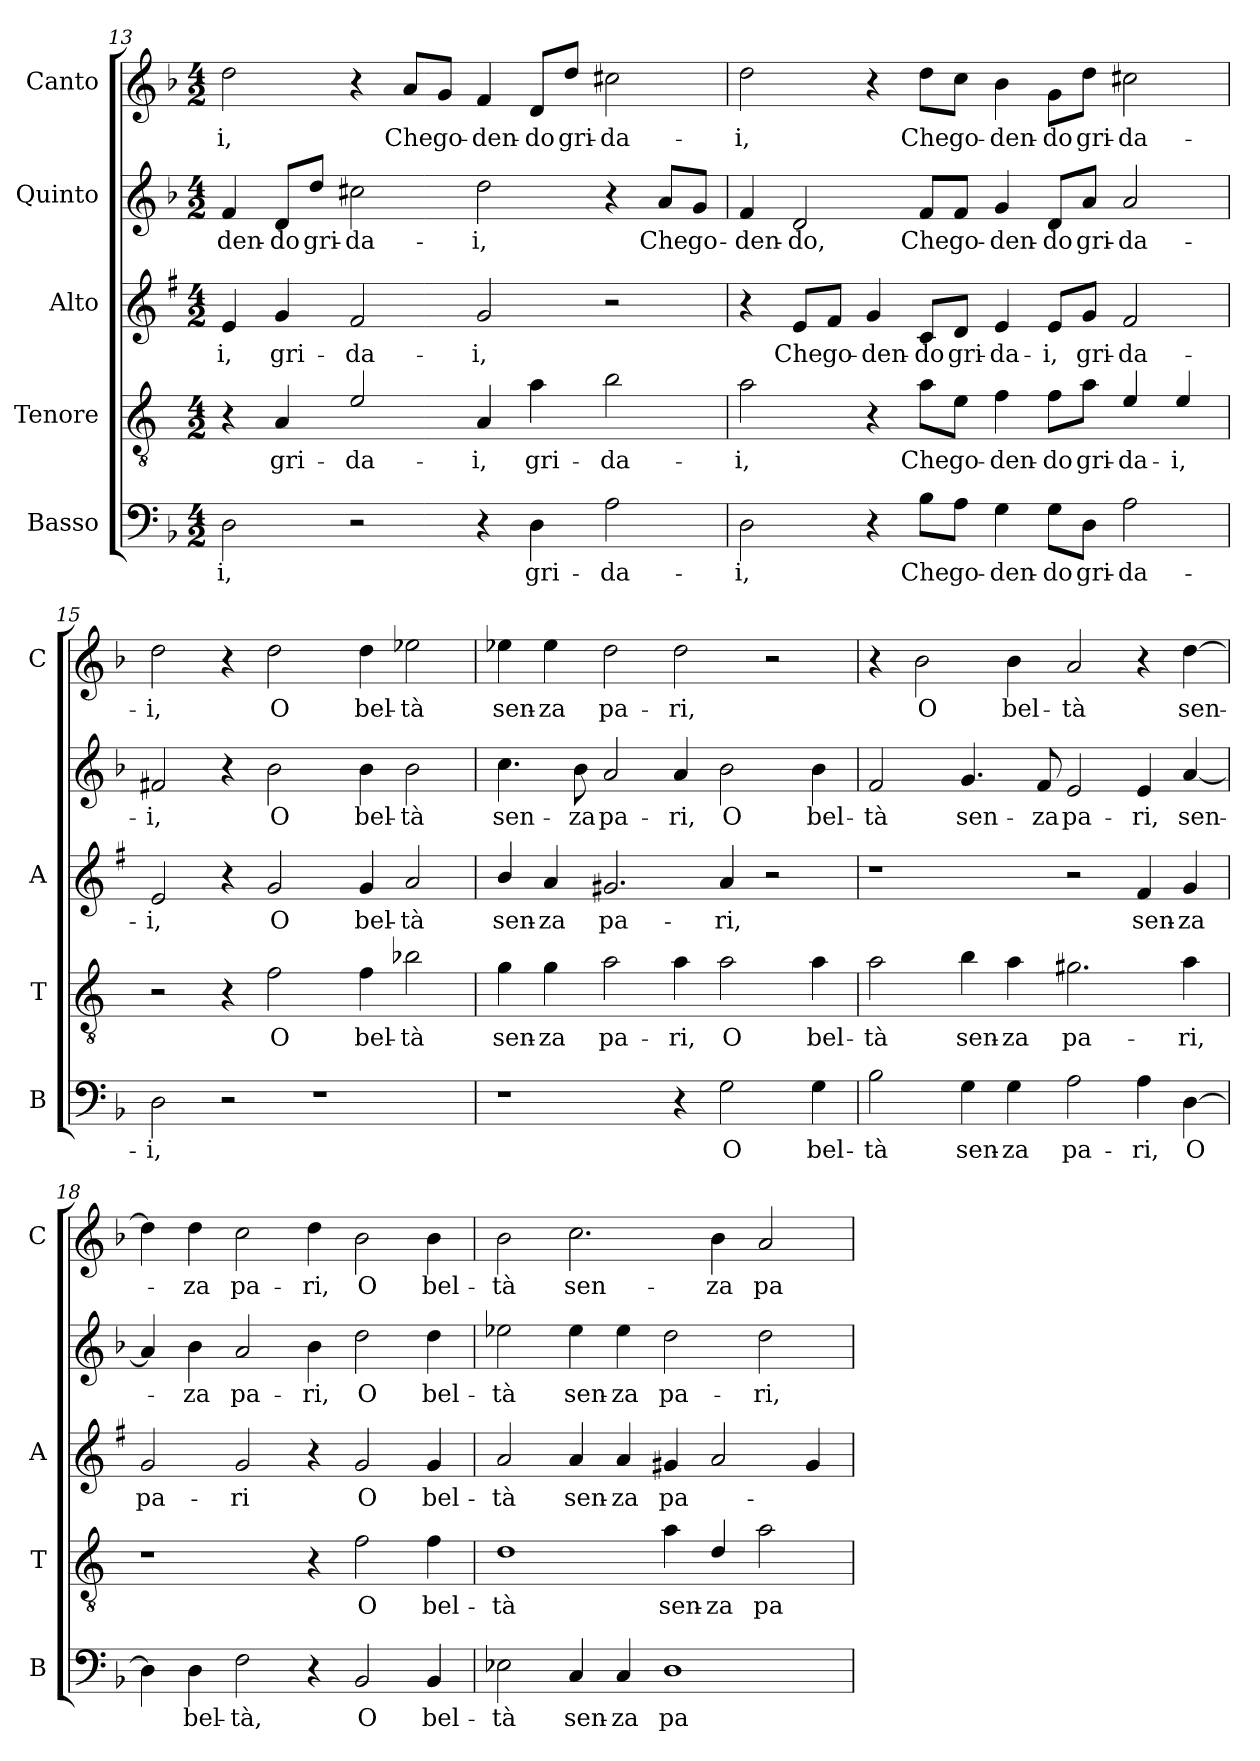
**kern	**text	**kern	**text	**kern	**text	**kern	**text	**kern	**text
*part5	*part5	*part4	*part4	*part3	*part3	*part2	*part2	*part1	*part1
*staff5	*staff5	*staff4	*staff4	*staff3	*staff3	*staff2	*staff2	*staff1	*staff1
*I"Basso	*	*I"Tenore	*	*I"Alto	*	*I"Quinto	*	*I"Canto	*
*I'B	*	*I'T	*	*I'A	*	*	*	*I'C	*
!!LO:LB:g=z
*clefF4	*	*clefGv2	*	*clefG2	*	*clefG2	*	*clefG2	*
*	*	*ITrd4c7	*	*ITrd1c2	*	*	*	*	*
*k[b-]	*	*k[b-]	*	*k[b-]	*	*k[b-]	*	*k[b-]	*
*F:	*	*F:	*	*F:	*	*F:	*	*F:	*
*M4/2	*	*M4/2	*	*M4/2	*	*M4/2	*	*M4/2	*
=13	=13	=13	=13	=13	=13	=13	=13	=13	=13
!	!LO:LY:b	!	!	!	!LO:LY:b	!	!LO:LY:b	!	!LO:LY:b
2D\	-i,	4r	.	4d/	-i,	4f/	-den-	2dd\	-i,
!	!	!	!LO:LY:b	!	!LO:LY:b	!	!LO:LY:b	!	!
.	.	4D/	gri-	4f/	gri-	8d/L	-do	.	.
!	!	!	!	!	!	!	!LO:LY:b	!	!
.	.	.	.	.	.	8dd/J	gri-	.	.
!	!	!	!LO:LY:b	!	!LO:LY:b	!	!LO:LY:b	!	!
2r	.	2A/	-da-	2e/	-da-	2cc#X\	-da-	4r	.
!	!	!	!	!	!	!	!	!	!LO:LY:b
.	.	.	.	.	.	.	.	8a/L	Che
!	!	!	!	!	!	!	!	!	!LO:LY:b
.	.	.	.	.	.	.	.	8g/J	go-
!	!	!	!LO:LY:b	!	!LO:LY:b	!	!LO:LY:b	!	!LO:LY:b
4r	.	4D/	-i,	2f/	-i,	2dd\	-i,	4f/	-den-
!	!LO:LY:b	!	!LO:LY:b	!	!	!	!	!	!LO:LY:b
4D\	gri-	4d\	gri-	.	.	.	.	8d/L	-do
!	!	!	!	!	!	!	!	!	!LO:LY:b
.	.	.	.	.	.	.	.	8dd/J	gri-
!	!LO:LY:b	!	!LO:LY:b	!	!	!	!	!	!LO:LY:b
2A\	-da-	2e\	-da-	2r	.	4r	.	2cc#X\	-da-
!	!	!	!	!	!	!	!LO:LY:b	!	!
.	.	.	.	.	.	8a/L	Che	.	.
!	!	!	!	!	!	!	!LO:LY:b	!	!
.	.	.	.	.	.	8g/J	go-	.	.
=14	=14	=14	=14	=14	=14	=14	=14	=14	=14
!	!LO:LY:b	!	!LO:LY:b	!	!	!	!LO:LY:b	!	!LO:LY:b
2D\	-i,	2d\	-i,	4r	.	4f/	-den-	2dd\	-i,
!	!	!	!	!	!LO:LY:b	!	!LO:LY:b	!	!
.	.	.	.	8d/L	Che	2d/	-do,	.	.
!	!	!	!	!	!LO:LY:b	!	!	!	!
.	.	.	.	8e/J	go-	.	.	.	.
!	!	!	!	!	!LO:LY:b	!	!	!	!
4r	.	4r	.	4f/	-den-	.	.	4r	.
!	!LO:LY:b	!	!LO:LY:b	!	!LO:LY:b	!	!LO:LY:b	!	!LO:LY:b
8B-\L	Che	8d\L	Che	8B-/L	-do	8f/L	Che	8dd\L	Che
!	!LO:LY:b	!	!LO:LY:b	!	!LO:LY:b	!	!LO:LY:b	!	!LO:LY:b
8A\J	go-	8A\J	go-	8c/J	gri-	8f/J	go-	8cc\J	go-
!	!LO:LY:b	!	!LO:LY:b	!	!LO:LY:b	!	!LO:LY:b	!	!LO:LY:b
4G\	-den-	4B-\	-den-	4d/	-da-	4g/	-den-	4b-\	-den-
!	!LO:LY:b	!	!LO:LY:b	!	!LO:LY:b	!	!LO:LY:b	!	!LO:LY:b
8G\L	-do	8B-\L	-do	8d/L	-i,	8d/L	-do	8g\L	-do
!	!LO:LY:b	!	!LO:LY:b	!	!LO:LY:b	!	!LO:LY:b	!	!LO:LY:b
8D\J	gri-	8d\J	gri-	8f/J	gri-	8a/J	gri-	8dd\J	gri-
!	!LO:LY:b	!	!LO:LY:b	!	!LO:LY:b	!	!LO:LY:b	!	!LO:LY:b
2A\	-da-	4A/	-da-	2e/	-da-	2a/	-da-	2cc#X\	-da-
!	!	!	!LO:LY:b	!	!	!	!	!	!
.	.	4A/	-i,	.	.	.	.	.	.
=15	=15	=15	=15	=15	=15	=15	=15	=15	=15
!	!LO:LY:b	!	!	!	!LO:LY:b	!	!LO:LY:b	!	!LO:LY:b
2D\	-i,	2r	.	2d/	-i,	2f#X/	-i,	2dd\	-i,
2r	.	4r	.	4r	.	4r	.	4r	.
!	!	!	!LO:LY:b	!	!LO:LY:b	!	!LO:LY:b	!	!LO:LY:b
.	.	2B-\	O	2f/	O	2b-\	O	2dd\	O
1r	.	.	.	.	.	.	.	.	.
!	!	!	!LO:LY:b	!	!LO:LY:b	!	!LO:LY:b	!	!LO:LY:b
.	.	4B-\	bel-	4f/	bel-	4b-\	bel-	4dd\	bel-
!	!	!	!LO:LY:b	!	!LO:LY:b	!	!LO:LY:b	!	!LO:LY:b
.	.	2e-X\	-tà	2g/	-tà	2b-\	-tà	2ee-X\	-tà
!!LO:PB:g=z
=16	=16	=16	=16	=16	=16	=16	=16	=16	=16
!	!	!	!LO:LY:b	!	!LO:LY:b	!	!LO:LY:b	!	!LO:LY:b
1r	.	4c\	sen-	4a/	sen-	4.cc\	sen-	4ee-X\	sen-
!	!	!	!LO:LY:b	!	!LO:LY:b	!	!	!	!LO:LY:b
.	.	4c\	-za	4g/	-za	.	.	4ee-\	-za
!	!	!	!	!	!	!	!LO:LY:b	!	!
.	.	.	.	.	.	8b-\	-za	.	.
!	!	!	!LO:LY:b	!	!LO:LY:b	!	!LO:LY:b	!	!LO:LY:b
.	.	2d\	pa-	2.f#X/	pa-	2a/	pa-	2dd\	pa-
!	!	!	!LO:LY:b	!	!	!	!LO:LY:b	!	!LO:LY:b
4r	.	4d\	-ri,	.	.	4a/	-ri,	2dd\	-ri,
!	!LO:LY:b	!	!LO:LY:b	!	!LO:LY:b	!	!LO:LY:b	!	!
2G\	O	2d\	O	4g/	-ri,	2b-\	O	.	.
.	.	.	.	2r	.	.	.	2r	.
!	!LO:LY:b	!	!LO:LY:b	!	!	!	!LO:LY:b	!	!
4G\	bel-	4d\	bel-	.	.	4b-\	bel-	.	.
=17	=17	=17	=17	=17	=17	=17	=17	=17	=17
!	!LO:LY:b	!	!LO:LY:b	!	!	!	!LO:LY:b	!	!
2B-\	-tà	2d\	-tà	1r	.	2f/	-tà	4r	.
!	!	!	!	!	!	!	!	!	!LO:LY:b
.	.	.	.	.	.	.	.	2b-\	O
!	!LO:LY:b	!	!LO:LY:b	!	!	!	!LO:LY:b	!	!
4G\	sen-	4e\	sen-	.	.	4.g/	sen-	.	.
!	!LO:LY:b	!	!LO:LY:b	!	!	!	!	!	!LO:LY:b
4G\	-za	4d\	-za	.	.	.	.	4b-\	bel-
!	!	!	!	!	!	!	!LO:LY:b	!	!
.	.	.	.	.	.	8f/	-za	.	.
!	!LO:LY:b	!	!LO:LY:b	!	!	!	!LO:LY:b	!	!LO:LY:b
2A\	pa-	2.c#X\	pa-	2r	.	2e/	pa-	2a/	-tà
!	!LO:LY:b	!	!	!	!LO:LY:b	!	!LO:LY:b	!	!
4A\	-ri,	.	.	4e/	sen-	4e/	-ri,	4r	.
!	!LO:LY:b	!	!LO:LY:b	!	!LO:LY:b	!	!LO:LY:b	!	!LO:LY:b
[4D\	O	4d\	-ri,	4f/	-za	[4a/	sen-	[4dd\	sen-
=18	=18	=18	=18	=18	=18	=18	=18	=18	=18
!	!	!	!	!	!LO:LY:b	!	!	!	!
4D\]	.	1r	.	2f/	pa-	4a/]	.	4dd\]	.
!	!LO:LY:b	!	!	!	!	!	!LO:LY:b	!	!LO:LY:b
4D\	bel-	.	.	.	.	4b-\	-za	4dd\	-za
!	!LO:LY:b	!	!	!	!LO:LY:b	!	!LO:LY:b	!	!LO:LY:b
2F\	-tà,	.	.	2f/	-ri	2a/	pa-	2cc\	pa-
!	!	!	!	!	!	!	!LO:LY:b	!	!LO:LY:b
4r	.	4r	.	4r	.	4b-\	-ri,	4dd\	-ri,
!	!LO:LY:b	!	!LO:LY:b	!	!LO:LY:b	!	!LO:LY:b	!	!LO:LY:b
2BB-/	O	2B-\	O	2f/	O	2dd\	O	2b-\	O
!	!LO:LY:b	!	!LO:LY:b	!	!LO:LY:b	!	!LO:LY:b	!	!LO:LY:b
4BB-/	bel-	4B-\	bel-	4f/	bel-	4dd\	bel-	4b-\	bel-
=19	=19	=19	=19	=19	=19	=19	=19	=19	=19
!	!LO:LY:b	!	!LO:LY:b	!	!LO:LY:b	!	!LO:LY:b	!	!LO:LY:b
2E-X\	-tà	1G	-tà	2g/	-tà	2ee-X\	-tà	2b-\	-tà
!	!LO:LY:b	!	!	!	!LO:LY:b	!	!LO:LY:b	!	!LO:LY:b
4C/	sen-	.	.	4g/	sen-	4ee-\	sen-	2.cc\	sen-
!	!LO:LY:b	!	!	!	!LO:LY:b	!	!LO:LY:b	!	!
4C/	-za	.	.	4g/	-za	4ee-\	-za	.	.
!	!LO:LY:b	!	!LO:LY:b	!	!LO:LY:b	!	!LO:LY:b	!	!
1D	pa-	4d\	sen-	4f#X/	pa-	2dd\	pa-	.	.
!	!	!	!LO:LY:b	!	!	!	!	!	!LO:LY:b
.	.	4G/	-za	2g/	.	.	.	4b-\	-za
!	!	!	!LO:LY:b	!	!	!	!LO:LY:b	!	!LO:LY:b
.	.	2d\	pa-	.	.	2dd\	-ri,	2a/	pa-
.	.	.	.	4f#/	.	.	.	.	.
=	=	=	=	=	=	=	=	=	=
*-	*-	*-	*-	*-	*-	*-	*-	*-	*-
